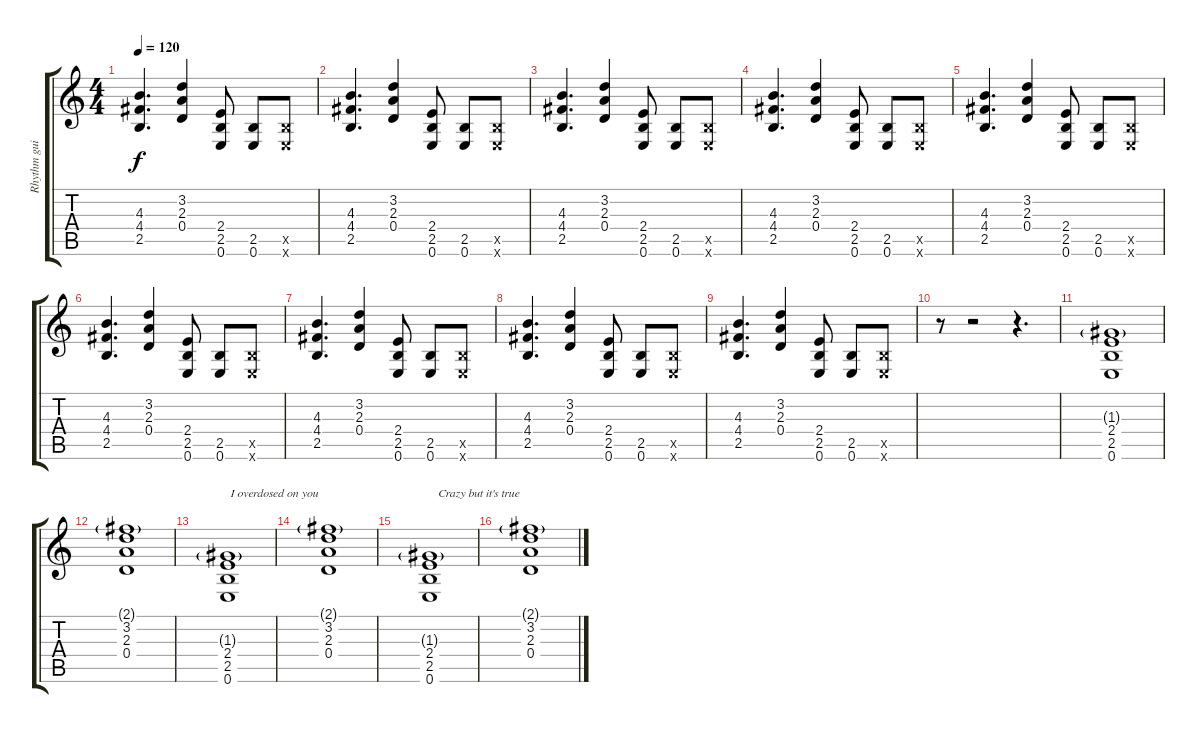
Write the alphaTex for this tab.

\track ("Rhythm guitar" "Rhythm gui") {instrument overdrivenguitar}
\staff {score tabs}
\tuning (E4 B3 G3 D3 A2 E2) {hide}
\ts (4 4)
\tempo 120
\clef g2
\ks c
(4.3 4.4 2.5).4{d dy f} (3.2 2.3 0.4).4 (2.4 2.5 0.6).8 (2.5 0.6).8 (2.5{x} 0.6{x}).8 |
(4.3 4.4 2.5).4{d} (3.2 2.3 0.4).4 (2.4 2.5 0.6).8 (2.5 0.6).8 (2.5{x} 0.6{x}).8 |
(4.3 4.4 2.5).4{d} (3.2 2.3 0.4).4 (2.4 2.5 0.6).8 (2.5 0.6).8 (2.5{x} 0.6{x}).8 |
(4.3 4.4 2.5).4{d} (3.2 2.3 0.4).4 (2.4 2.5 0.6).8 (2.5 0.6).8 (2.5{x} 0.6{x}).8 |
(4.3 4.4 2.5).4{d} (3.2 2.3 0.4).4 (2.4 2.5 0.6).8 (2.5 0.6).8 (2.5{x} 0.6{x}).8 |
(4.3 4.4 2.5).4{d} (3.2 2.3 0.4).4 (2.4 2.5 0.6).8 (2.5 0.6).8 (2.5{x} 0.6{x}).8 |
(4.3 4.4 2.5).4{d} (3.2 2.3 0.4).4 (2.4 2.5 0.6).8 (2.5 0.6).8 (2.5{x} 0.6{x}).8 |
(4.3 4.4 2.5).4{d} (3.2 2.3 0.4).4 (2.4 2.5 0.6).8 (2.5 0.6).8 (2.5{x} 0.6{x}).8 |
(4.3 4.4 2.5).4{d} (3.2 2.3 0.4).4 (2.4 2.5 0.6).8 (2.5 0.6).8 (2.5{x} 0.6{x}).8 |
r.8 r.2 r.4{d} |
(1.3{g} 2.4 2.5 0.6).1 |
(2.1{g} 3.2 2.3 0.4).1 |
(1.3{g} 2.4 2.5 0.6).1{txt " I overdosed on you"} |
(2.1{g} 3.2 2.3 0.4).1 |
(1.3{g} 2.4 2.5 0.6).1{txt "   Crazy but it's true"} |
(2.1{g} 3.2 2.3 0.4).1
